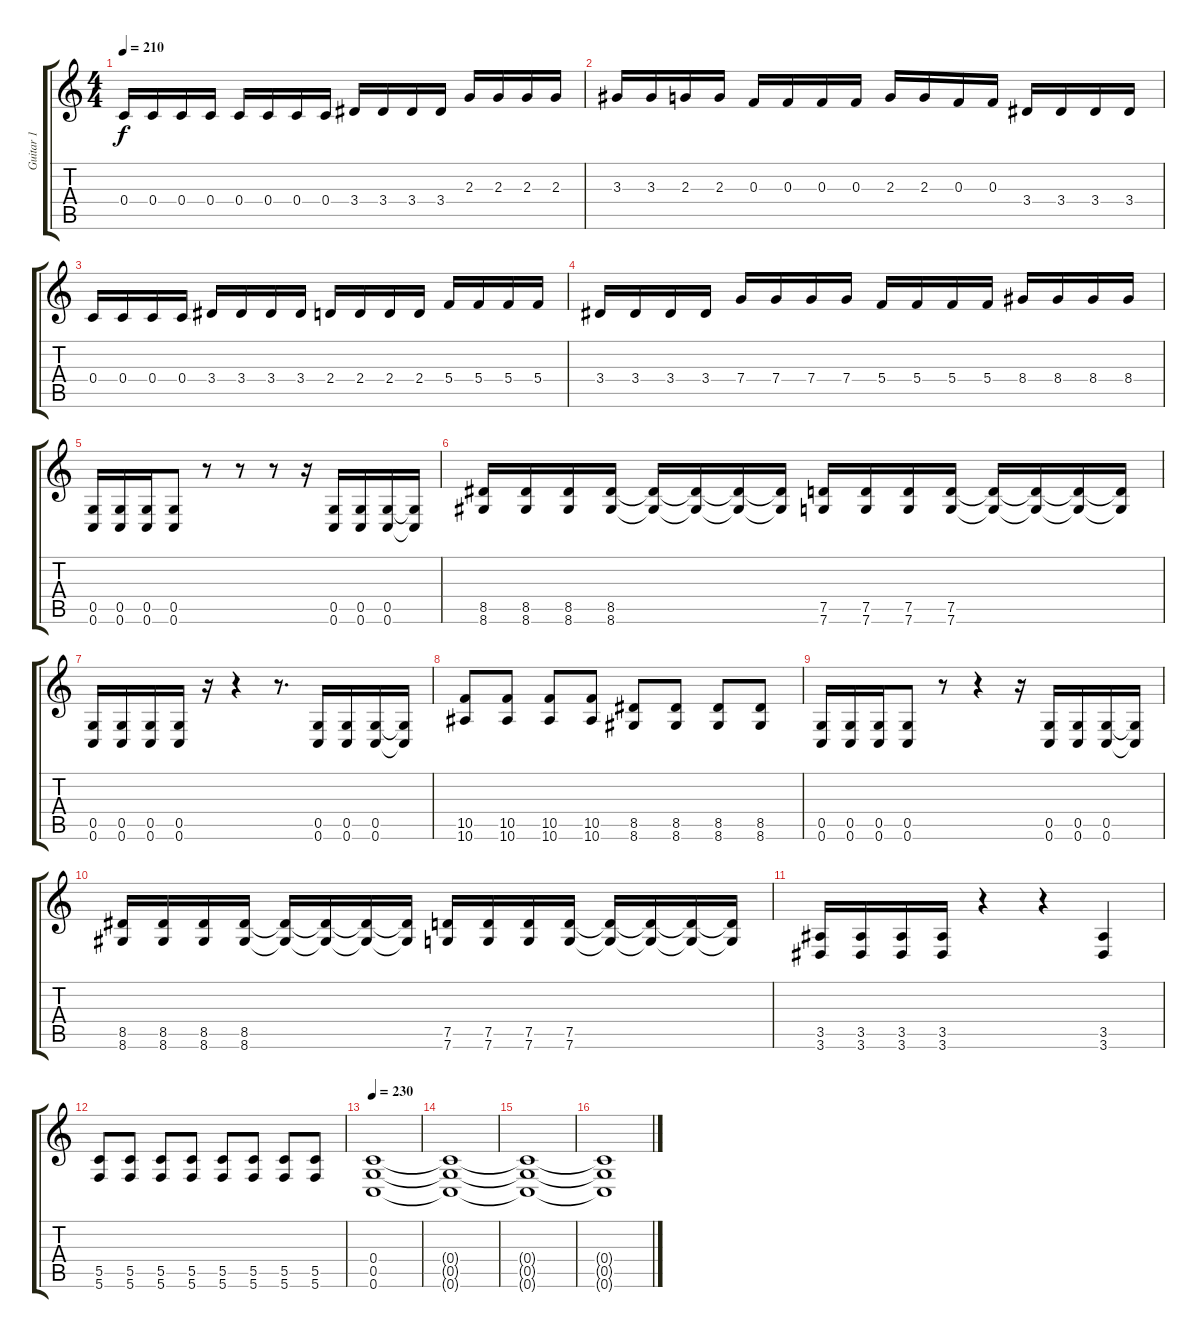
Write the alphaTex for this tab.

\track ("Guitar 1" "Guitar 1") {instrument distortionguitar}
\staff {score tabs}
\tuning (D4 A3 F3 C3 G2 C2) {hide}
\ts (4 4)
\tempo 210
\clef g2
\ks c
0.4.16{dy f} 0.4.16 0.4.16 0.4.16 0.4.16 0.4.16 0.4.16 0.4.16 3.4.16 3.4.16 3.4.16 3.4.16 2.3.16 2.3.16 2.3.16 2.3.16 |
3.3.16 3.3.16 2.3.16 2.3.16 0.3.16 0.3.16 0.3.16 0.3.16 2.3.16 2.3.16 0.3.16 0.3.16 3.4.16 3.4.16 3.4.16 3.4.16 |
0.4.16 0.4.16 0.4.16 0.4.16 3.4.16 3.4.16 3.4.16 3.4.16 2.4.16 2.4.16 2.4.16 2.4.16 5.4.16 5.4.16 5.4.16 5.4.16 |
3.4.16 3.4.16 3.4.16 3.4.16 7.4.16 7.4.16 7.4.16 7.4.16 5.4.16 5.4.16 5.4.16 5.4.16 8.4.16 8.4.16 8.4.16 8.4.16 |
(0.5 0.6).16 (0.5 0.6).16 (0.5 0.6).16 (0.5 0.6).8 r.8 r.8 r.8 r.16 (0.5 0.6).16 (0.5 0.6).16 (0.5 0.6).16 (0.5{t} 0.6{t}).16 |
(8.5 8.6).16 (8.5 8.6).16 (8.5 8.6).16 (8.5 8.6).16 (8.5{t} 8.6{t}).16 (8.5{t} 8.6{t}).16 (8.5{t} 8.6{t}).16 (8.5{t} 8.6{t}).16 (7.5 7.6).16 (7.5 7.6).16 (7.5 7.6).16 (7.5 7.6).16 (7.5{t} 7.6{t}).16 (7.5{t} 7.6{t}).16 (7.5{t} 7.6{t}).16 (7.5{t} 7.6{t}).16 |
(0.5 0.6).16 (0.5 0.6).16 (0.5 0.6).16 (0.5 0.6).16 r.16 r.4 r.8{d} (0.5 0.6).16 (0.5 0.6).16 (0.5 0.6).16 (0.5{t} 0.6{t}).16 |
(10.5 10.6).8 (10.5 10.6).8 (10.5 10.6).8 (10.5 10.6).8 (8.5 8.6).8 (8.5 8.6).8 (8.5 8.6).8 (8.5 8.6).8 |
(0.5 0.6).16 (0.5 0.6).16 (0.5 0.6).16 (0.5 0.6).8 r.8 r.4 r.16 (0.5 0.6).16 (0.5 0.6).16 (0.5 0.6).16 (0.5{t} 0.6{t}).16 |
(8.5 8.6).16 (8.5 8.6).16 (8.5 8.6).16 (8.5 8.6).16 (8.5{t} 8.6{t}).16 (8.5{t} 8.6{t}).16 (8.5{t} 8.6{t}).16 (8.5{t} 8.6{t}).16 (7.5 7.6).16 (7.5 7.6).16 (7.5 7.6).16 (7.5 7.6).16 (7.5{t} 7.6{t}).16 (7.5{t} 7.6{t}).16 (7.5{t} 7.6{t}).16 (7.5{t} 7.6{t}).16 |
(3.5 3.6).16 (3.5 3.6).16 (3.5 3.6).16 (3.5 3.6).16 r.4 r.4 (3.5 3.6).4 |
(5.5 5.6).8 (5.5 5.6).8 (5.5 5.6).8 (5.5 5.6).8 (5.5 5.6).8 (5.5 5.6).8 (5.5 5.6).8 (5.5 5.6).8 |
\tempo 230
(0.4 0.5 0.6).1 |
(0.4{t} 0.5{t} 0.6{t}).1 |
(0.4{t} 0.5{t} 0.6{t}).1 |
(0.4{t} 0.5{t} 0.6{t}).1
